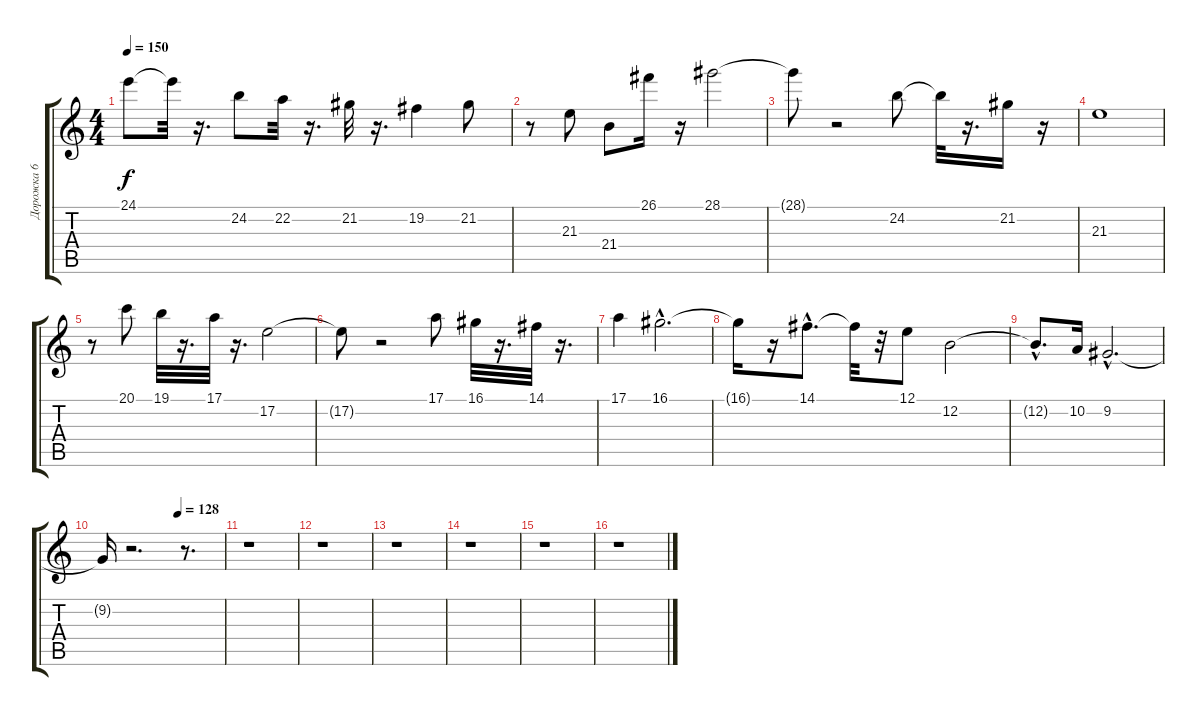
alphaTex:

\track ("Дорожка 6" "Дорожка 6") {instrument lead2sawtooth}
\staff {score tabs}
\tuning (E4 B3 G3 D3 A2 E2) {hide}
\ts (4 4)
\tempo 150
\clef g2
\ks c
24.1{t}.8{dy f} 24.1{t}.32 r.16{d} 24.2.8 22.2.32 r.16{d} 21.2.32 r.16{d} 19.2.4 21.2.8 |
r.8 21.3.8 21.4.8 26.1.16 r.16 28.1.2 |
28.1{t}.8 r.2 24.2.8 24.2{t}.32 r.16{d} 21.2.16 r.16 |
21.3.1 |
r.8 20.1.8 19.1.32 r.16{d} 17.1.32 r.16{d} 17.2.2 |
17.2{t}.8 r.2 17.1.8 16.1.32 r.16{d} 14.1.32 r.16{d} |
17.1.4 16.1{hac}.2{d} |
16.1{t}.16 r.16 14.1{hac}.8{d} 14.1{t}.32 r.32 12.1.8 12.2.2 |
12.2{hac t}.8{d} 10.2.16 9.2{hac}.2{d} |
\tempo (128 0.625)
9.2{t}.16 r.2{d} r.8{d} |
r.1 |
r.1 |
r.1 |
r.1 |
r.1 |
r.1
